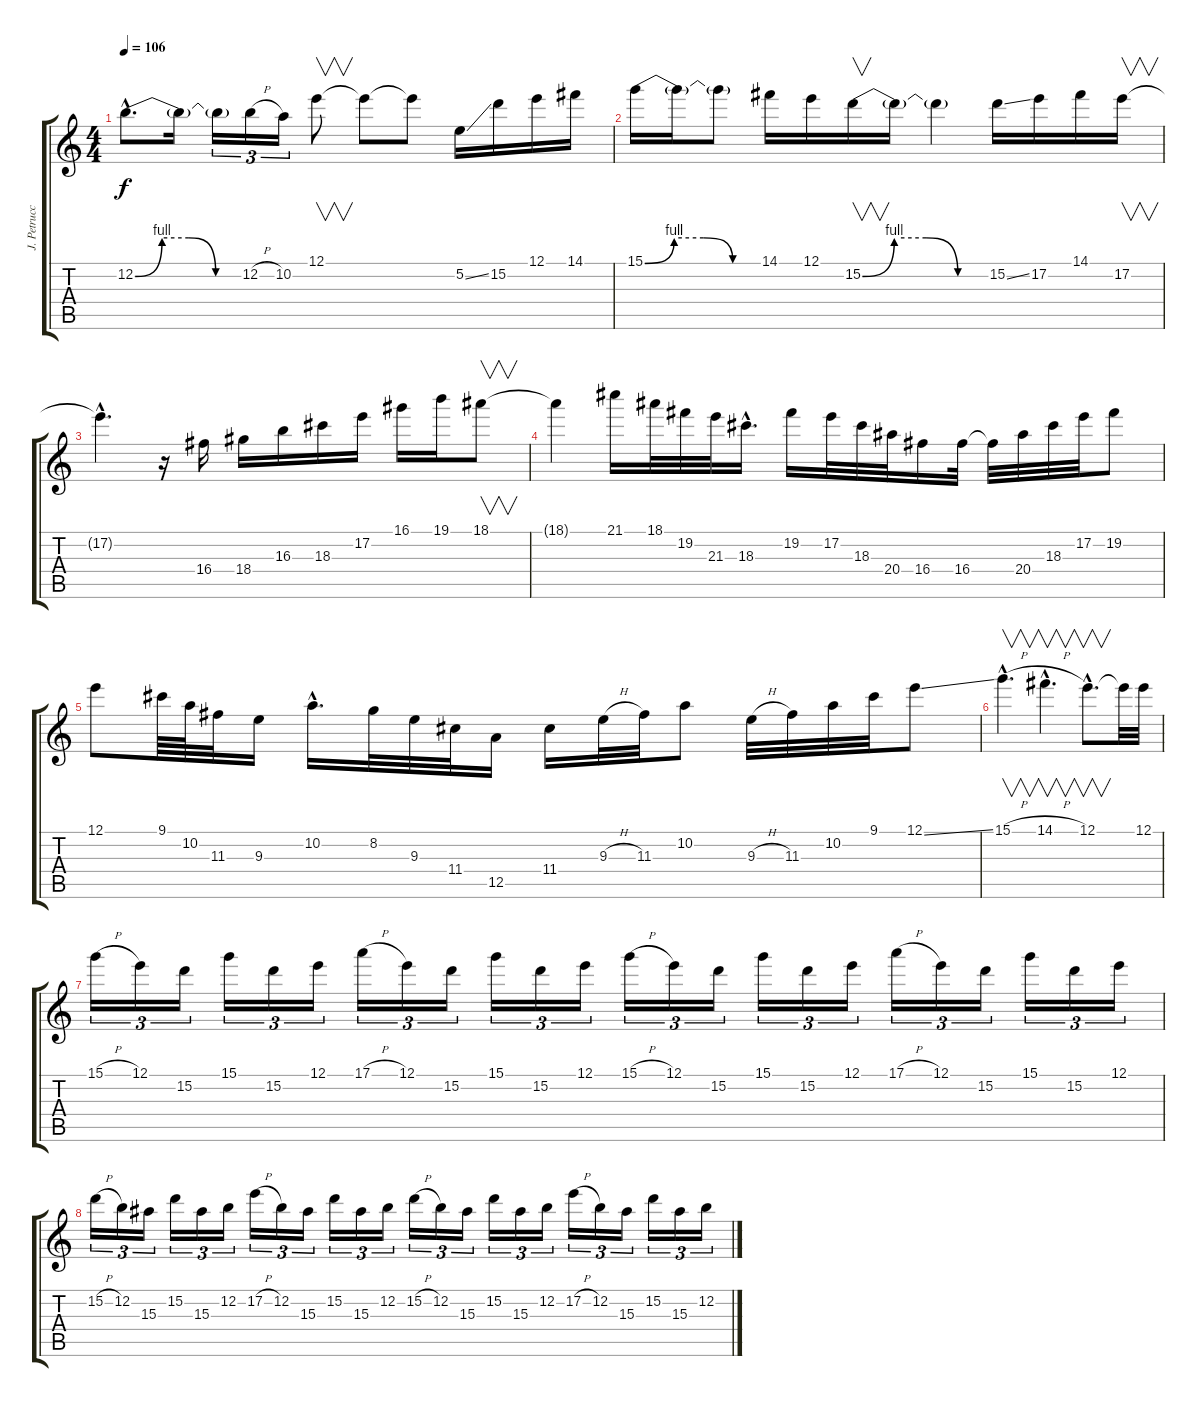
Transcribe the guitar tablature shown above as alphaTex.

\track ("J. Petrucci" "J. Petrucc") {instrument overdrivenguitar}
\staff {score tabs}
\tuning (E4 B3 G3 D3 A2 E2) {hide}
\ts (4 4)
\tempo 106
\clef g2
\ks c
12.2{be (custom 0 0 15 4 30 4 45 0 60 0) hac}.8{d dy f} 12.2{t}.16 12.2{t}.16{tu (3 2)} 12.2{h}.16{tu (3 2)} 10.2.16{tu (3 2)} 12.1.8{v} 12.1{t}.8 12.1{t}.8 5.2{ss}.16 15.2.16 12.1.16 14.1.16 |
15.1{be (custom 0 0 15 4 30 4 45 0 60 0)}.16 15.1{t}.16 15.1{t}.8 14.1.16 12.1.16 15.2{be (custom 0 0 15 4 30 4 45 0 60 0)}.16{v} 15.2{t}.16 15.2{t}.4 15.2{ss}.16 17.2.16 14.1.16 17.2.16{v} |
17.2{hac t}.4{d} r.16 16.4.16 18.4.16 16.3.16 18.3.16 17.2.16 16.1.16 19.1.16 18.1.8{v} |
18.1{t}.4 21.1.16 18.1.32 19.2.32 21.3.32 18.3{hac}.16{d} 19.2.16 17.2.32 18.3.32 20.4.32 16.4.16 16.4.32 16.4{t}.32 20.4.32 18.3.32 17.2.32 19.2.8 |
12.1.8 9.1.64 10.2.64 11.3.32 9.3.16 10.2{hac}.16{d} 8.2.32 9.3.32 11.4.32 12.5.16 11.4.16 9.3{h}.32 11.3.32 10.2.8 9.3{h}.32 11.3.32 10.2.32 9.1.32 12.1{ss}.8 |
15.1{h hac}.4{v d} 14.1{h hac}.4{v d} 12.1{hac}.8{v d} 12.1{t}.32 12.1.32 |
15.1{h}.16{tu (3 2)} 12.1.16{tu (3 2)} 15.2.16{tu (3 2)} 15.1.16{tu (3 2)} 15.2.16{tu (3 2)} 12.1.16{tu (3 2)} 17.1{h}.16{tu (3 2)} 12.1.16{tu (3 2)} 15.2.16{tu (3 2)} 15.1.16{tu (3 2)} 15.2.16{tu (3 2)} 12.1.16{tu (3 2)} 15.1{h}.16{tu (3 2)} 12.1.16{tu (3 2)} 15.2.16{tu (3 2)} 15.1.16{tu (3 2)} 15.2.16{tu (3 2)} 12.1.16{tu (3 2)} 17.1{h}.16{tu (3 2)} 12.1.16{tu (3 2)} 15.2.16{tu (3 2)} 15.1.16{tu (3 2)} 15.2.16{tu (3 2)} 12.1.16{tu (3 2)} |
15.2{h}.16{tu (3 2)} 12.2.16{tu (3 2)} 15.3.16{tu (3 2)} 15.2.16{tu (3 2)} 15.3.16{tu (3 2)} 12.2.16{tu (3 2)} 17.2{h}.16{tu (3 2)} 12.2.16{tu (3 2)} 15.3.16{tu (3 2)} 15.2.16{tu (3 2)} 15.3.16{tu (3 2)} 12.2.16{tu (3 2)} 15.2{h}.16{tu (3 2)} 12.2.16{tu (3 2)} 15.3.16{tu (3 2)} 15.2.16{tu (3 2)} 15.3.16{tu (3 2)} 12.2.16{tu (3 2)} 17.2{h}.16{tu (3 2)} 12.2.16{tu (3 2)} 15.3.16{tu (3 2)} 15.2.16{tu (3 2)} 15.3.16{tu (3 2)} 12.2.16{tu (3 2)}
